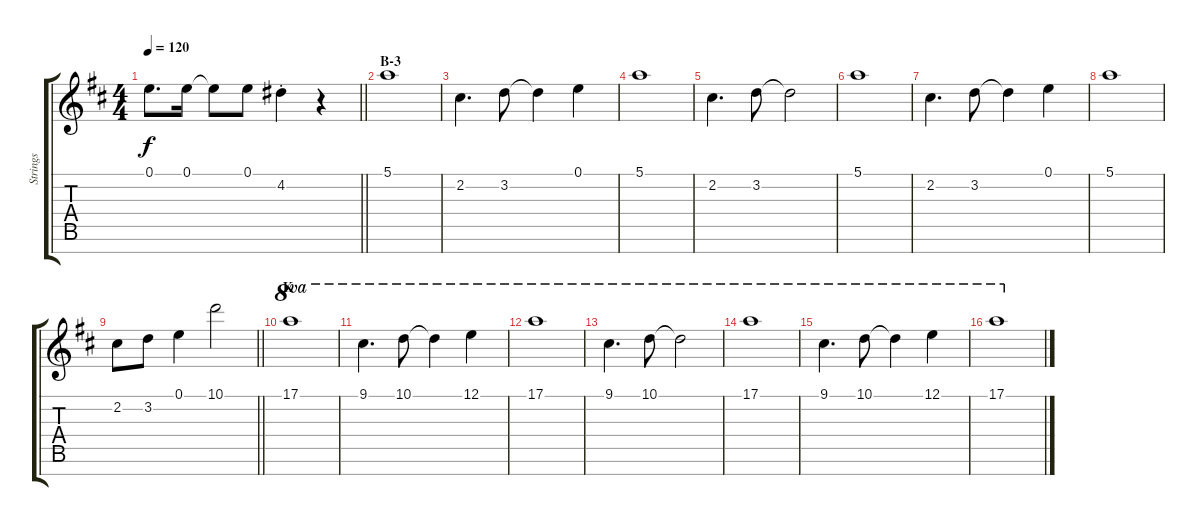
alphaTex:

\track ("Strings" "Strings") {instrument stringensemble1}
\staff {score tabs}
\tuning (E5 B4 G4 D4 A3 E3 B2) {hide}
\ts (4 4)
\tempo 120
\clef g2
\barLineRight lightlight
\ks d
0.1.8{d dy f} 0.1.16 0.1{t}.8 0.1.8 4.2{st}.4 r.4 |
\section ("" "B-3")
5.1.1 |
2.2.4{d} 3.2.8 3.2{t}.4 0.1.4 |
5.1.1 |
2.2.4{d} 3.2.8 3.2{t}.2 |
5.1.1 |
2.2.4{d} 3.2.8 3.2{t}.4 0.1.4 |
5.1.1 |
\barLineRight lightlight
2.2.8 3.2.8 0.1.4 10.1.2 |
\section ("" "K")
17.1.1{ot 8va} |
9.1.4{d ot 8va} 10.1.8{ot 8va} 10.1{t}.4{ot 8va} 12.1.4{ot 8va} |
17.1.1{ot 8va} |
9.1.4{d ot 8va} 10.1.8{ot 8va} 10.1{t}.2{ot 8va} |
17.1.1{ot 8va} |
9.1.4{d ot 8va} 10.1.8{ot 8va} 10.1{t}.4{ot 8va} 12.1.4{ot 8va} |
17.1.1{ot 8va}
